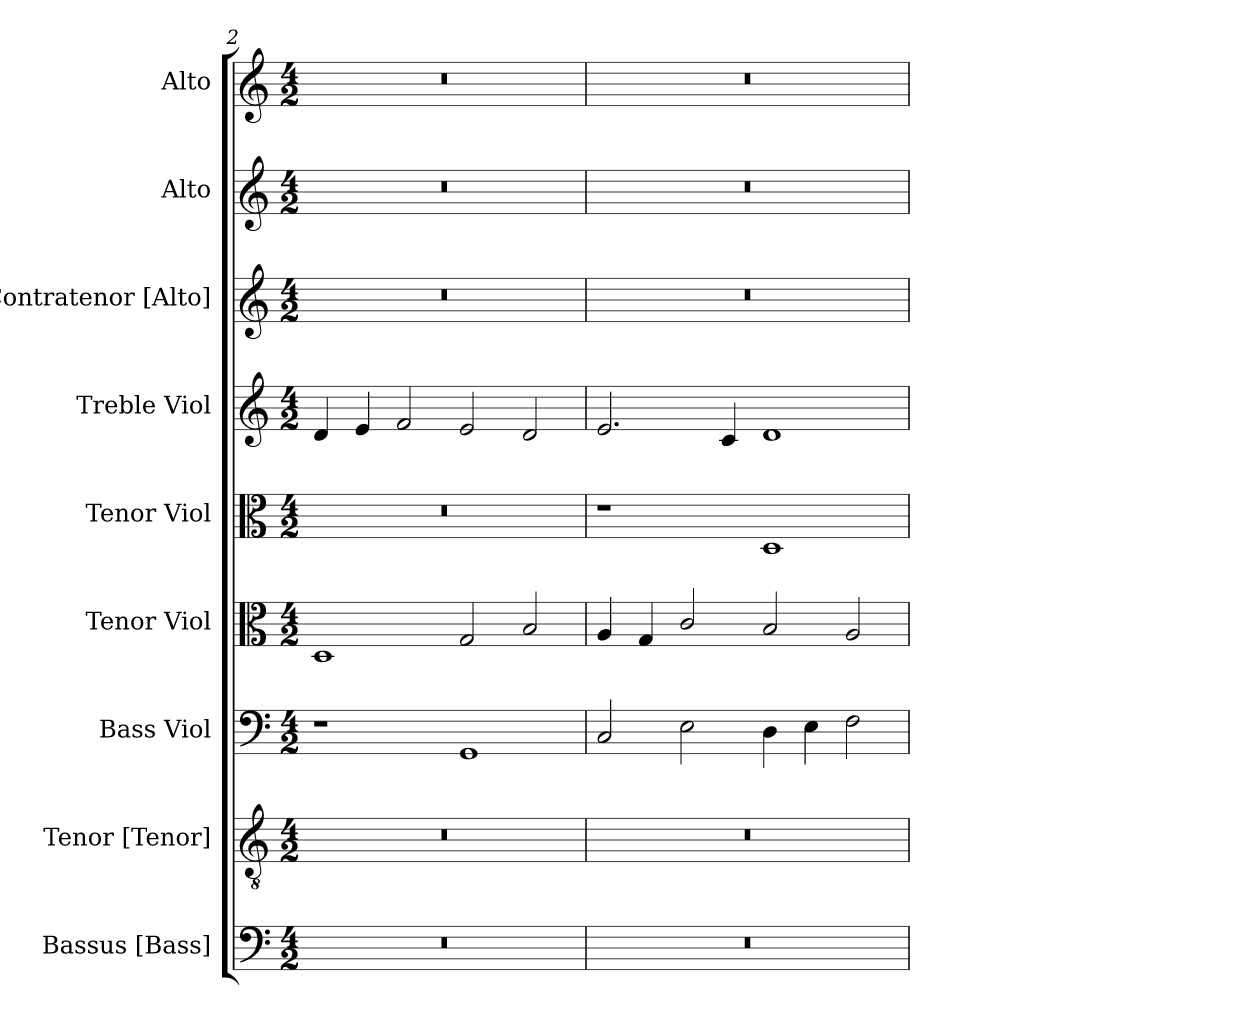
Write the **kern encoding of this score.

**kern	**kern	**kern	**kern	**kern	**kern	**kern	**kern	**kern
*part9	*part8	*part7	*part6	*part5	*part4	*part3	*part2	*part1
*staff9	*staff8	*staff7	*staff6	*staff5	*staff4	*staff3	*staff2	*staff1
*I"Bassus [Bass]	*I"Tenor [Tenor]	*I"Bass Viol	*I"Tenor Viol	*I"Tenor Viol	*I"Treble Viol	*I"Contratenor [Alto]	*I"Alto	*I"Alto
*I'B.	*I'T.	*I'B. Viol	*I'T. Viol	*I'T. Viol	*I'Tr. Viol	*I'A.	*	*I'A.
*clefF4	*clefGv2	*clefF4	*clefC3	*clefC3	*clefG2	*clefG2	*clefG2	*clefG2
*	*ITrd7c12	*	*	*	*	*	*	*
*k[]	*k[]	*k[]	*k[]	*k[]	*k[]	*k[]	*k[]	*k[]
*C:	*C:	*C:	*C:	*C:	*C:	*C:	*C:	*C:
*M4/2	*M4/2	*M4/2	*M4/2	*M4/2	*M4/2	*M4/2	*M4/2	*M4/2
=2	=2	=2	=2	=2	=2	=2	=2	=2
!LO:N:vis=1	!LO:N:vis=1	!	!	!LO:N:vis=1	!	!LO:N:vis=1	!LO:N:vis=1	!LO:N:vis=1
0r	0r	1r	1Di	0r	4di/	0r	0r	0r
.	.	.	.	.	4ei/	.	.	.
.	.	.	.	.	2fi/	.	.	.
.	.	1GGi	2Gi/	.	2ei/	.	.	.
.	.	.	2Bi/	.	2di/	.	.	.
=3	=3	=3	=3	=3	=3	=3	=3	=3
!LO:N:vis=1	!LO:N:vis=1	!	!	!	!	!LO:N:vis=1	!LO:N:vis=1	!LO:N:vis=1
0r	0r	2Ci/	4Ai/	1r	2.ei/	0r	0r	0r
.	.	.	4Gi/	.	.	.	.	.
.	.	2Ei\	2ci/	.	.	.	.	.
.	.	.	.	.	4ci/	.	.	.
.	.	4Di\	2Bi/	1Di	1di	.	.	.
.	.	4Ei\	.	.	.	.	.	.
.	.	2Fi\	2Ai/	.	.	.	.	.
=	=	=	=	=	=	=	=	=
*-	*-	*-	*-	*-	*-	*-	*-	*-
